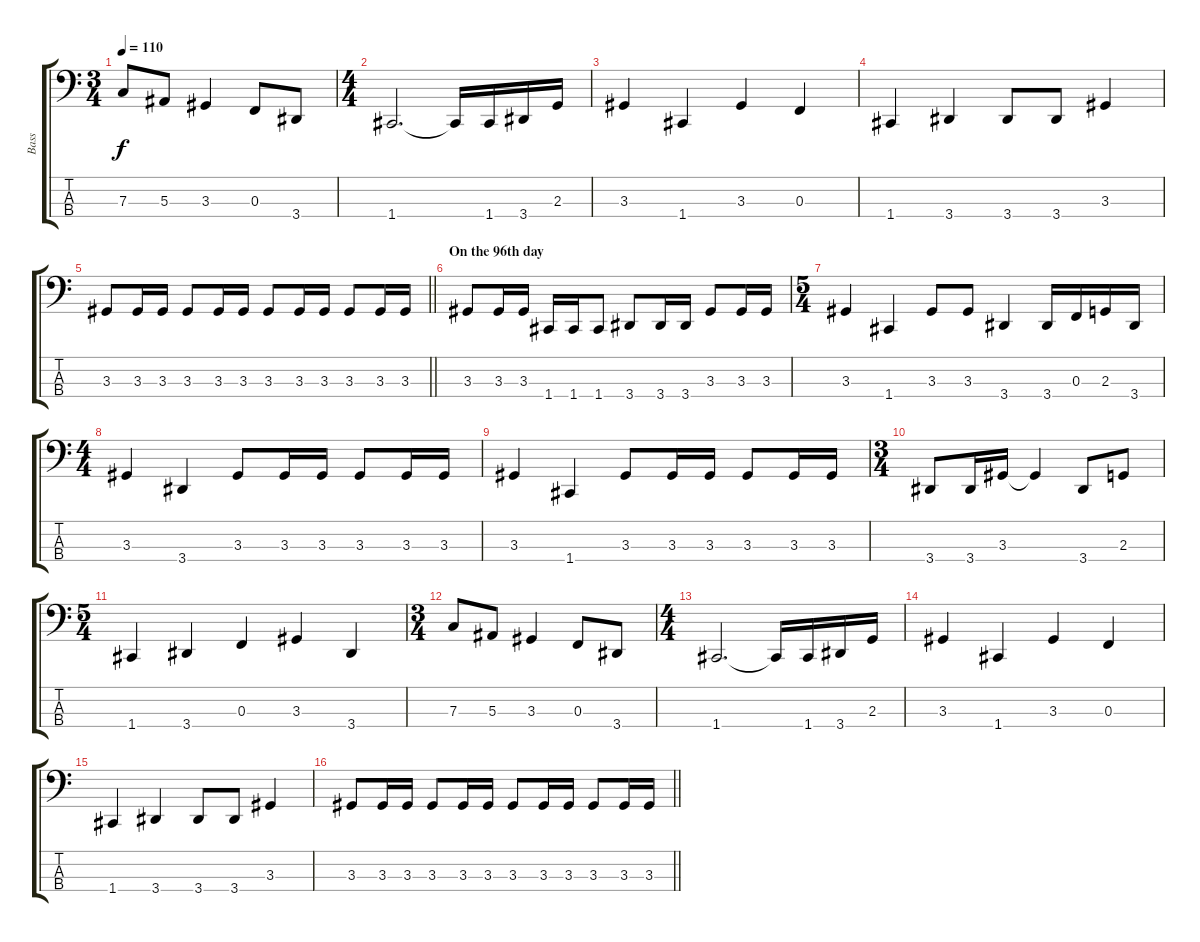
\track ("Bass" "Bass") {instrument electricbasspick}
\staff {score tabs}
\tuning (Eb2 Bb1 F1 C1) {hide}
\ts (3 4)
\tempo 110
\clef f4
\ks c
7.3.8{dy f} 5.3.8 3.3.4 0.3.8 3.4.8 |
\ts (4 4)
1.4.2{d} 1.4{t}.16 1.4.16 3.4.16 2.3.16 |
3.3.4 1.4.4 3.3.4 0.3.4 |
1.4.4 3.4.4 3.4.8 3.4.8 3.3.4 |
\barLineRight lightlight
3.3.8 3.3.16 3.3.16 3.3.8 3.3.16 3.3.16 3.3.8 3.3.16 3.3.16 3.3.8 3.3.16 3.3.16 |
\section ("" "On the 96th day")
3.3.8 3.3.16 3.3.16 1.4.16 1.4.16 1.4.8 3.4.8 3.4.16 3.4.16 3.3.8 3.3.16 3.3.16 |
\ts (5 4)
3.3.4 1.4.4 3.3.8 3.3.8 3.4.4 3.4.16 0.3.16 2.3.16 3.4.16 |
\ts (4 4)
3.3.4 3.4.4 3.3.8 3.3.16 3.3.16 3.3.8 3.3.16 3.3.16 |
3.3.4 1.4.4 3.3.8 3.3.16 3.3.16 3.3.8 3.3.16 3.3.16 |
\ts (3 4)
3.4.8 3.4.16 3.3.16 3.3{t}.4 3.4.8 2.3.8 |
\ts (5 4)
1.4.4 3.4.4 0.3.4 3.3.4 3.4.4 |
\ts (3 4)
7.3.8 5.3.8 3.3.4 0.3.8 3.4.8 |
\ts (4 4)
1.4.2{d} 1.4{t}.16 1.4.16 3.4.16 2.3.16 |
3.3.4 1.4.4 3.3.4 0.3.4 |
1.4.4 3.4.4 3.4.8 3.4.8 3.3.4 |
\barLineRight lightlight
3.3.8 3.3.16 3.3.16 3.3.8 3.3.16 3.3.16 3.3.8 3.3.16 3.3.16 3.3.8 3.3.16 3.3.16
